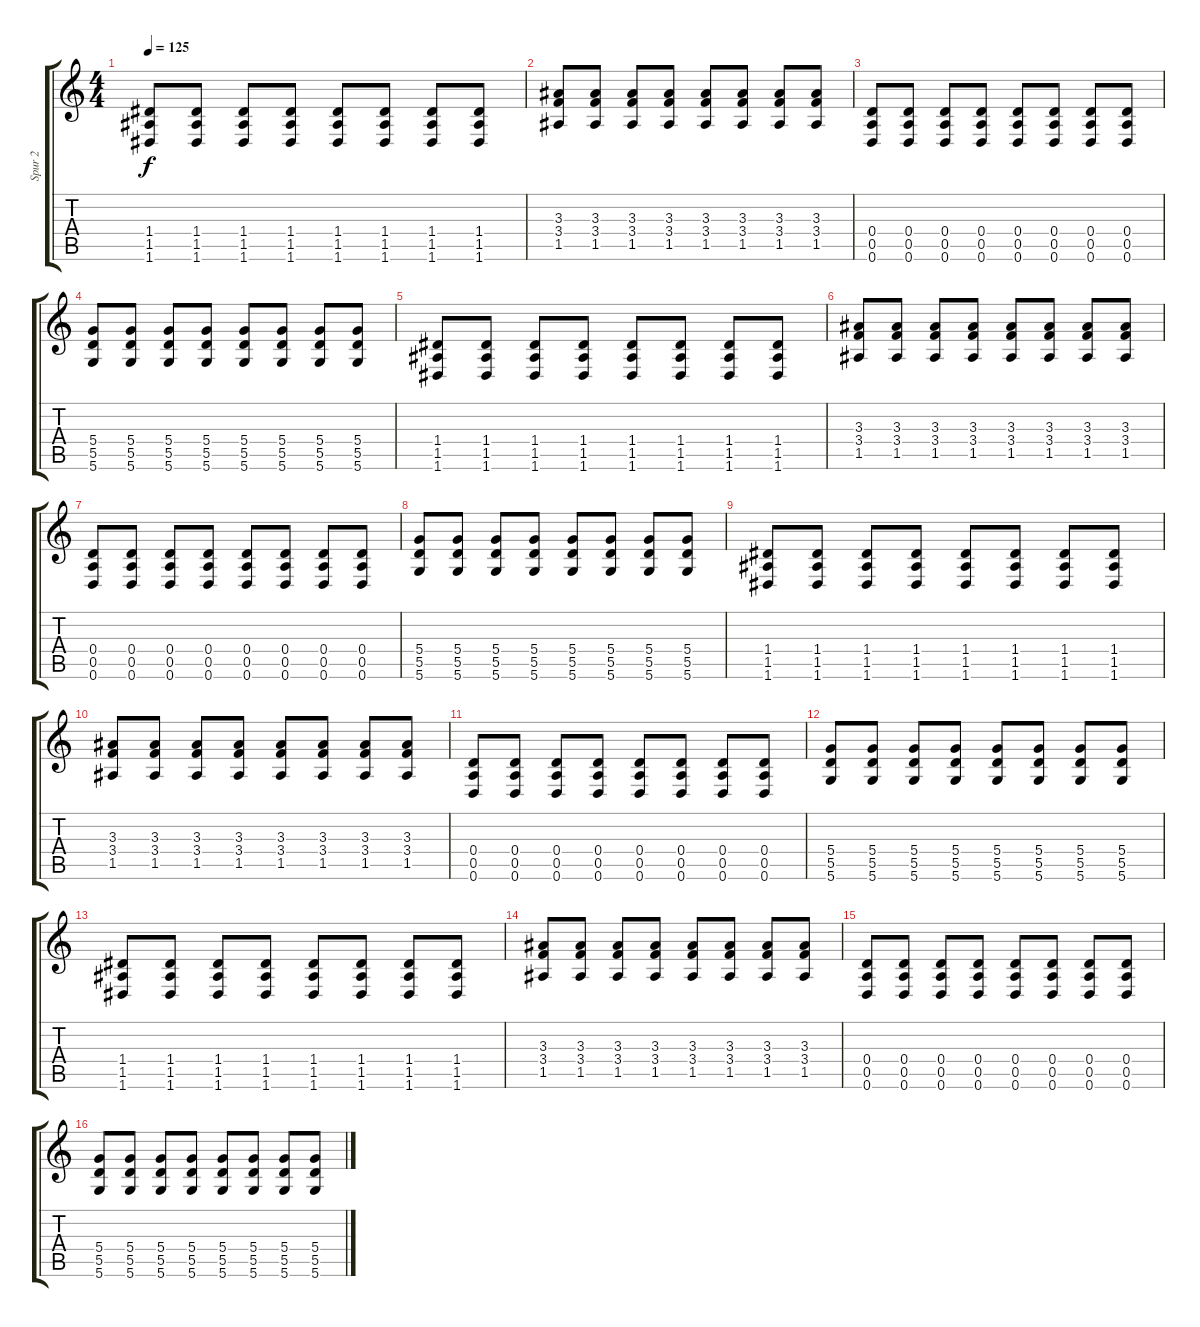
\track ("Spur 2" "Spur 2") {instrument distortionguitar}
\staff {score tabs}
\tuning (E4 B3 G3 D3 A2 D2) {hide}
\ts (4 4)
\tempo 125
\clef g2
\ks c
(1.4 1.5 1.6).8{dy f} (1.4 1.5 1.6).8 (1.4 1.5 1.6).8 (1.4 1.5 1.6).8 (1.4 1.5 1.6).8 (1.4 1.5 1.6).8 (1.4 1.5 1.6).8 (1.4 1.5 1.6).8 |
(3.3 3.4 1.5).8 (3.3 3.4 1.5).8 (3.3 3.4 1.5).8 (3.3 3.4 1.5).8 (3.3 3.4 1.5).8 (3.3 3.4 1.5).8 (3.3 3.4 1.5).8 (3.3 3.4 1.5).8 |
(0.4 0.5 0.6).8 (0.4 0.5 0.6).8 (0.4 0.5 0.6).8 (0.4 0.5 0.6).8 (0.4 0.5 0.6).8 (0.4 0.5 0.6).8 (0.4 0.5 0.6).8 (0.4 0.5 0.6).8 |
(5.4 5.5 5.6).8 (5.4 5.5 5.6).8 (5.4 5.5 5.6).8 (5.4 5.5 5.6).8 (5.4 5.5 5.6).8 (5.4 5.5 5.6).8 (5.4 5.5 5.6).8 (5.4 5.5 5.6).8 |
(1.4 1.5 1.6).8 (1.4 1.5 1.6).8 (1.4 1.5 1.6).8 (1.4 1.5 1.6).8 (1.4 1.5 1.6).8 (1.4 1.5 1.6).8 (1.4 1.5 1.6).8 (1.4 1.5 1.6).8 |
(3.3 3.4 1.5).8 (3.3 3.4 1.5).8 (3.3 3.4 1.5).8 (3.3 3.4 1.5).8 (3.3 3.4 1.5).8 (3.3 3.4 1.5).8 (3.3 3.4 1.5).8 (3.3 3.4 1.5).8 |
(0.4 0.5 0.6).8 (0.4 0.5 0.6).8 (0.4 0.5 0.6).8 (0.4 0.5 0.6).8 (0.4 0.5 0.6).8 (0.4 0.5 0.6).8 (0.4 0.5 0.6).8 (0.4 0.5 0.6).8 |
(5.4 5.5 5.6).8 (5.4 5.5 5.6).8 (5.4 5.5 5.6).8 (5.4 5.5 5.6).8 (5.4 5.5 5.6).8 (5.4 5.5 5.6).8 (5.4 5.5 5.6).8 (5.4 5.5 5.6).8 |
(1.4 1.5 1.6).8 (1.4 1.5 1.6).8 (1.4 1.5 1.6).8 (1.4 1.5 1.6).8 (1.4 1.5 1.6).8 (1.4 1.5 1.6).8 (1.4 1.5 1.6).8 (1.4 1.5 1.6).8 |
(3.3 3.4 1.5).8 (3.3 3.4 1.5).8 (3.3 3.4 1.5).8 (3.3 3.4 1.5).8 (3.3 3.4 1.5).8 (3.3 3.4 1.5).8 (3.3 3.4 1.5).8 (3.3 3.4 1.5).8 |
(0.4 0.5 0.6).8 (0.4 0.5 0.6).8 (0.4 0.5 0.6).8 (0.4 0.5 0.6).8 (0.4 0.5 0.6).8 (0.4 0.5 0.6).8 (0.4 0.5 0.6).8 (0.4 0.5 0.6).8 |
(5.4 5.5 5.6).8 (5.4 5.5 5.6).8 (5.4 5.5 5.6).8 (5.4 5.5 5.6).8 (5.4 5.5 5.6).8 (5.4 5.5 5.6).8 (5.4 5.5 5.6).8 (5.4 5.5 5.6).8 |
(1.4 1.5 1.6).8 (1.4 1.5 1.6).8 (1.4 1.5 1.6).8 (1.4 1.5 1.6).8 (1.4 1.5 1.6).8 (1.4 1.5 1.6).8 (1.4 1.5 1.6).8 (1.4 1.5 1.6).8 |
(3.3 3.4 1.5).8 (3.3 3.4 1.5).8 (3.3 3.4 1.5).8 (3.3 3.4 1.5).8 (3.3 3.4 1.5).8 (3.3 3.4 1.5).8 (3.3 3.4 1.5).8 (3.3 3.4 1.5).8 |
(0.4 0.5 0.6).8 (0.4 0.5 0.6).8 (0.4 0.5 0.6).8 (0.4 0.5 0.6).8 (0.4 0.5 0.6).8 (0.4 0.5 0.6).8 (0.4 0.5 0.6).8 (0.4 0.5 0.6).8 |
(5.4 5.5 5.6).8 (5.4 5.5 5.6).8 (5.4 5.5 5.6).8 (5.4 5.5 5.6).8 (5.4 5.5 5.6).8 (5.4 5.5 5.6).8 (5.4 5.5 5.6).8 (5.4 5.5 5.6).8
